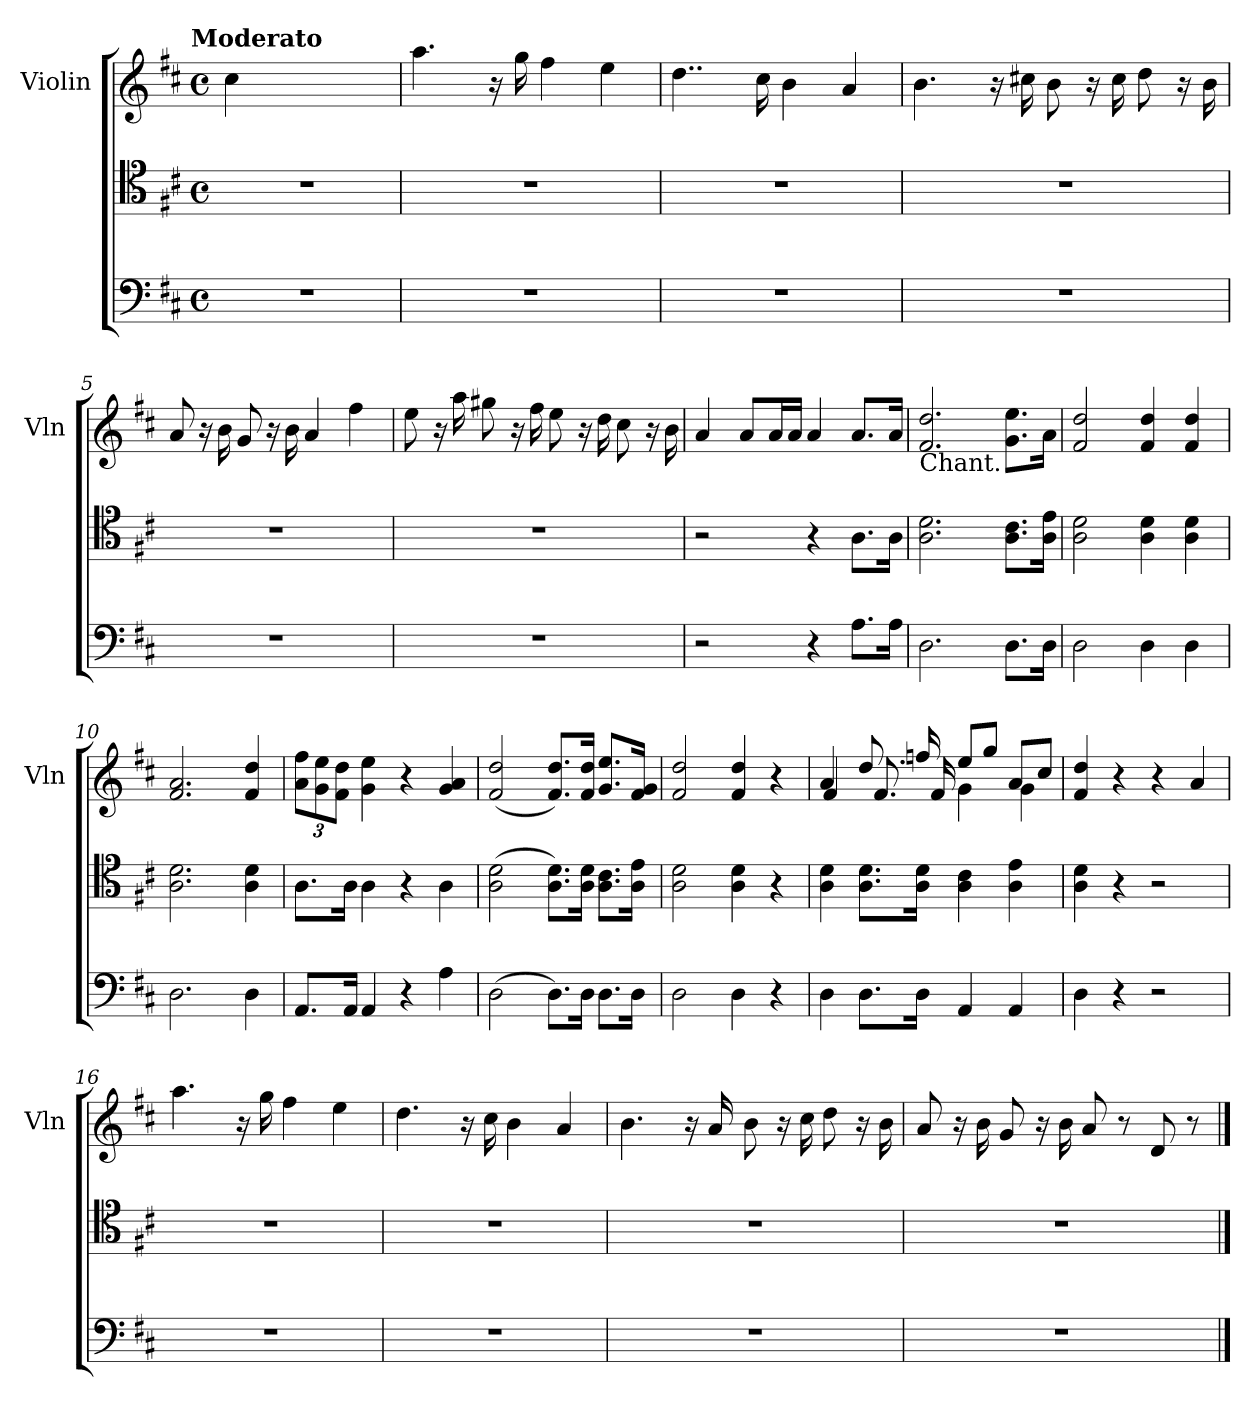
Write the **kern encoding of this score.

**kern	**kern	**kern
*part2	*part2	*part1
*staff3	*staff2	*staff1
*	*	*I"Violin
*	*	*I'Vln
*clefF4	*clefC4	*clefG2
*k[f#c#]	*k[f#c#]	*k[f#c#]
!!LO:TX:omd:t=Moderato
*M4/4	*M4/4	*M4/4
*met(c)	*met(c)	*met(c)
*MM114	*MM114	*MM114
=1	=1	=1
1r	1r	4cc#\
.	.	2.ryy
=2	=2	=2
1r	1r	4.aa\
.	.	16r
.	.	16gg\
.	.	4ff#\
.	.	4ee\
=3	=3	=3
1r	1r	4..dd\
.	.	16cc#\
.	.	4b\
.	.	4a/
=4	=4	=4
1r	1r	4.b\
.	.	16r
.	.	16cc#X\
.	.	8b\
.	.	16r
.	.	16cc#\
.	.	8dd\
.	.	16r
.	.	16b\
=5	=5	=5
1r	1r	8a/
.	.	16r
.	.	16b\
.	.	8g/
.	.	16r
.	.	16b\
.	.	4a/
.	.	4ff#\
!!LO:LB:g=z
=6	=6	=6
1r	1r	8ee\
.	.	16r
.	.	16aa\
.	.	8gg#X\
.	.	16r
.	.	16ff#\
.	.	8ee\
.	.	16r
.	.	16dd\
.	.	8cc#\
.	.	16r
.	.	16b\
=7	=7	=7
2r	2r	4a/
.	.	8a/L
.	.	16a/L
.	.	16a/JJ
4r	4r	4a/
8.A\L	8.A\L	8.a/L
16A\Jk	16A\Jk	16a/Jk
=8	=8	=8
!	!	!LO:TX:b:t=Chant.
2.D\	2.A\ 2.d\	2.f#/ 2.dd/
8.D\L	8.A\ 8.c#\L	8.g\ 8.ee\L
16D\Jk	16A\ 16e\Jk	16a\Jk
=9	=9	=9
2D\	2A\ 2d\	2f#/ 2dd/
4D\	4A\ 4d\	4f#/ 4dd/
4D\	4A\ 4d\	4f#/ 4dd/
=10	=10	=10
2.D\	2.A\ 2.d\	2.f#/ 2.a/
4D\	4A\ 4d\	4f#/ 4dd/
!!LO:LB:g=z
=11	=11	=11
*	*	*Xbrackettup
8.AA/L	8.A\L	12a\ 12ff#\L
.	.	12g\ 12ee\
.	.	12f#\ 12dd\J
16AA/Jk	16A\Jk	.
4AA/	4A\	4g\ 4ee\
4r	4r	4r
4A\	4A\	4g/ 4a/
=12	=12	=12
(>2D\	(>2A\ 2d\	(<2f#/ 2dd/
8.D\L)	8.A\ 8.d\L)	8.f#/ 8.dd/L)
16D\Jk	16A\ 16d\Jk	16f#/ 16dd/Jk
8.D\L	8.A\ 8.c#\L	8.g/ 8.ee/L
16D\Jk	16A\ 16e\Jk	16f#/ 16g/Jk
=13	=13	=13
2D\	2A\ 2d\	2f#/ 2dd/
4D\	4A\ 4d\	4f#/ 4dd/
4r	4r	4r
=14	=14	=14
*	*	*^
4D\	4A\ 4d\	4a/	4f#/
8.D\L	8.A\ 8.d\L	8.dd/	8.f#/
16D\Jk	16A\ 16d\Jk	16ffn/	16f#/
4AA/	4A\ 4c#\	8ee/L	4g\
.	.	8gg/J	.
4AA/	4A\ 4e\	8a/L	4g\
.	.	8cc#/J	.
*	*	*v	*v
=15	=15	=15
4D\	4A\ 4d\	4f#/ 4dd/
4r	4r	4r
2r	2r	4r
.	.	4a/
!!LO:LB:g=z
=16	=16	=16
1r	1r	4.aa\
.	.	16r
.	.	16gg\
.	.	4ff#\
.	.	4ee\
=17	=17	=17
1r	1r	4.dd\
.	.	16r
.	.	16cc#\
.	.	4b\
.	.	4a/
=18	=18	=18
1r	1r	4.b\
.	.	16r
.	.	16a/
.	.	8b\
.	.	16r
.	.	16cc#\
.	.	8dd\
.	.	16r
.	.	16b\
=19	=19	=19
1r	1r	8a/
.	.	16r
.	.	16b\
.	.	8g/
.	.	16r
.	.	16b\
.	.	8a/
.	.	8r
.	.	8d/
.	.	8r
==	==	==
*-	*-	*-
